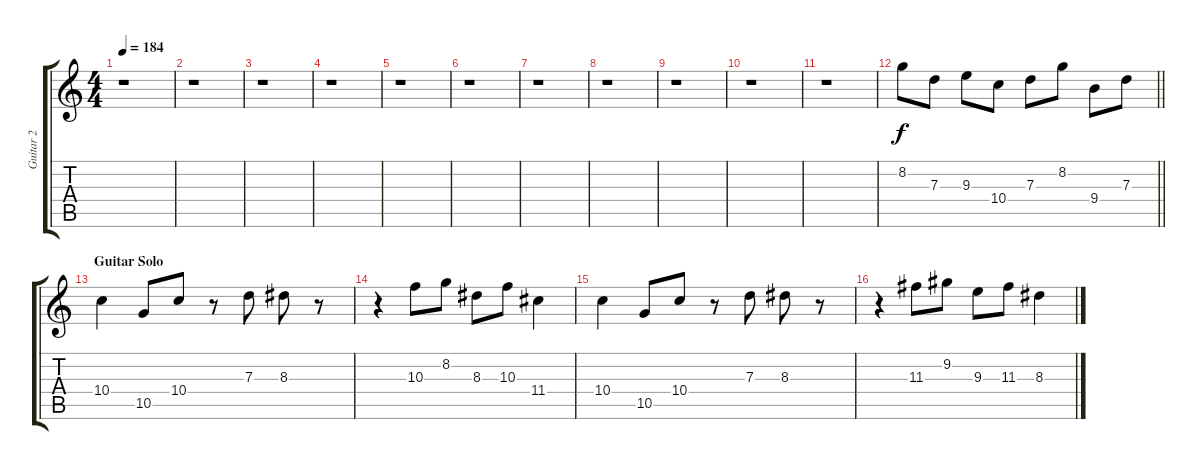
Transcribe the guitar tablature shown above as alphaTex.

\track ("Guitar 2" "Guitar 2") {instrument distortionguitar}
\staff {score tabs}
\tuning (E4 B3 G3 D3 A2 E2) {hide}
\ts (4 4)
\tempo 184
\clef g2
\ks c
r.1{dy f} |
r.1 |
r.1 |
r.1 |
r.1 |
r.1 |
r.1 |
r.1 |
r.1 |
r.1 |
r.1 |
\barLineRight lightlight
8.2.8 7.3.8 9.3.8 10.4.8 7.3.8 8.2.8 9.4.8 7.3.8 |
\section ("" "Guitar Solo")
10.4.4 10.5.8 10.4.8 r.8 7.3.8 8.3.8 r.8 |
r.4 10.3.8 8.2.8 8.3.8 10.3.8 11.4.4 |
10.4.4 10.5.8 10.4.8 r.8 7.3.8 8.3.8 r.8 |
r.4 11.3.8 9.2.8 9.3.8 11.3.8 8.3.4
